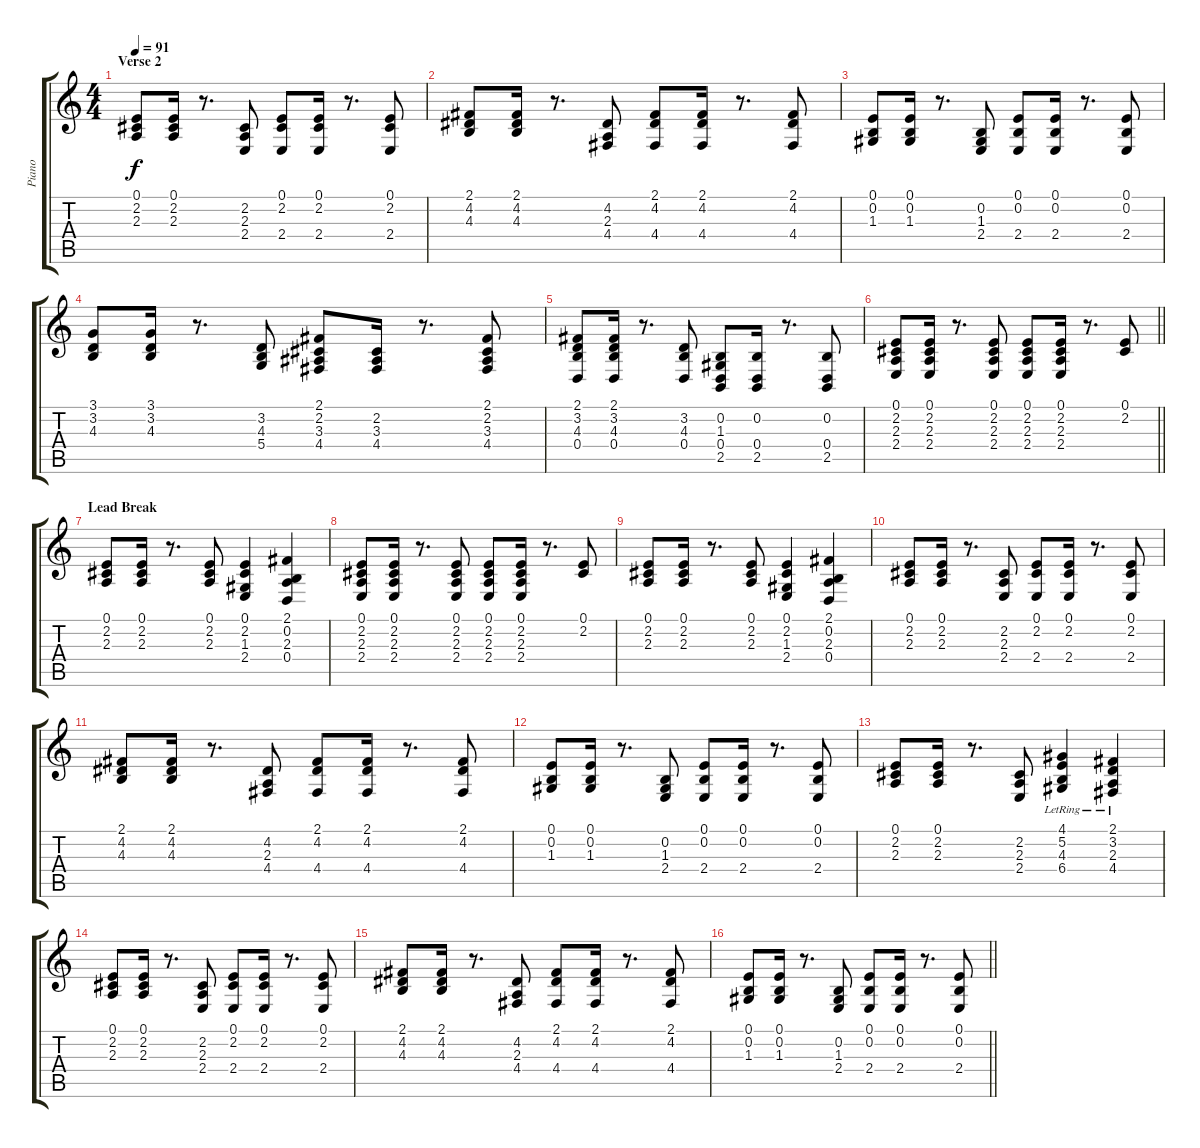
\track ("Piano" "Piano") {instrument acousticgrandpiano}
\staff {score tabs}
\tuning (E4 B3 G3 D3 A2 E2) {hide}
\ts (4 4)
\section ("" "Verse 2")
\tempo 91
\clef g2
\ks c
(0.1 2.2 2.3).8{dy f} (0.1 2.2 2.3).16 r.8{d} (2.2 2.3 2.4).8 (0.1 2.2 2.4).8 (0.1 2.2 2.4).16 r.8{d} (0.1 2.2 2.4).8 |
(2.1 4.2 4.3).8 (2.1 4.2 4.3).16 r.8{d} (4.2 2.3 4.4).8 (2.1 4.2 4.4).8 (2.1 4.2 4.4).16 r.8{d} (2.1 4.2 4.4).8 |
(0.1 0.2 1.3).8 (0.1 0.2 1.3).16 r.8{d} (0.2 1.3 2.4).8 (0.1 0.2 2.4).8 (0.1 0.2 2.4).16 r.8{d} (0.1 0.2 2.4).8 |
(3.1 3.2 4.3).8 (3.1 3.2 4.3).16 r.8{d} (3.2 4.3 5.4).8 (2.1 2.2 3.3 4.4).8 (2.2 3.3 4.4).16 r.8{d} (2.1 2.2 3.3 4.4).8 |
(2.1 3.2 4.3 0.4).8 (2.1 3.2 4.3 0.4).16 r.8{d} (3.2 4.3 0.4).8 (0.2 1.3 0.4 2.5).8 (0.2 0.4 2.5).16 r.8{d} (0.2 0.4 2.5).8 |
\barLineRight lightlight
(0.1 2.2 2.3 2.4).8 (0.1 2.2 2.3 2.4).16 r.8{d} (0.1 2.2 2.3 2.4).8 (0.1 2.2 2.3 2.4).8 (0.1 2.2 2.3 2.4).16 r.8{d} (0.1 2.2).8 |
\section ("" "Lead Break")
(0.1 2.2 2.3).8 (0.1 2.2 2.3).16 r.8{d} (0.1 2.2 2.3).8 (0.1 2.2 1.3 2.4).4 (2.1 0.2 2.3 0.4).4 |
(0.1 2.2 2.3 2.4).8 (0.1 2.2 2.3 2.4).16 r.8{d} (0.1 2.2 2.3 2.4).8 (0.1 2.2 2.3 2.4).8 (0.1 2.2 2.3 2.4).16 r.8{d} (0.1 2.2).8 |
(0.1 2.2 2.3).8 (0.1 2.2 2.3).16 r.8{d} (0.1 2.2 2.3).8 (0.1 2.2 1.3 2.4).4 (2.1 0.2 2.3 0.4).4 |
(0.1 2.2 2.3).8 (0.1 2.2 2.3).16 r.8{d} (2.2 2.3 2.4).8 (0.1 2.2 2.4).8 (0.1 2.2 2.4).16 r.8{d} (0.1 2.2 2.4).8 |
(2.1 4.2 4.3).8 (2.1 4.2 4.3).16 r.8{d} (4.2 2.3 4.4).8 (2.1 4.2 4.4).8 (2.1 4.2 4.4).16 r.8{d} (2.1 4.2 4.4).8 |
(0.1 0.2 1.3).8 (0.1 0.2 1.3).16 r.8{d} (0.2 1.3 2.4).8 (0.1 0.2 2.4).8 (0.1 0.2 2.4).16 r.8{d} (0.1 0.2 2.4).8 |
(0.1 2.2 2.3).8 (0.1 2.2 2.3).16 r.8{d} (2.2 2.3 2.4).8 (4.1{lr} 5.2 4.3 6.4).4 (2.1{lr} 3.2 2.3 4.4).4 |
(0.1 2.2 2.3).8 (0.1 2.2 2.3).16 r.8{d} (2.2 2.3 2.4).8 (0.1 2.2 2.4).8 (0.1 2.2 2.4).16 r.8{d} (0.1 2.2 2.4).8 |
(2.1 4.2 4.3).8 (2.1 4.2 4.3).16 r.8{d} (4.2 2.3 4.4).8 (2.1 4.2 4.4).8 (2.1 4.2 4.4).16 r.8{d} (2.1 4.2 4.4).8 |
\barLineRight lightlight
(0.1 0.2 1.3).8 (0.1 0.2 1.3).16 r.8{d} (0.2 1.3 2.4).8 (0.1 0.2 2.4).8 (0.1 0.2 2.4).16 r.8{d} (0.1 0.2 2.4).8
